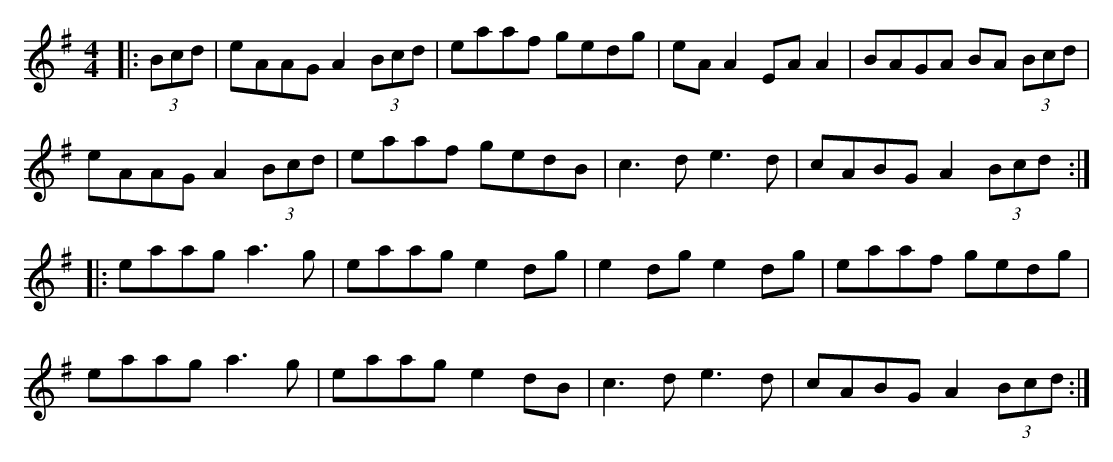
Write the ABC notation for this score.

X:1
M:4/4
K:Ador
|:(3Bcd|eAAG A2 (3Bcd|eaaf gedg|eA A2 EA A2|BAGA BA (3Bcd|
eAAG A2 (3Bcd|eaaf gedB|c3d e3d|cABG A2 (3Bcd:|
|:eaag a3g|eaag e2 dg|e2 dg e2 dg|eaaf gedg|
eaag a3g|eaag e2 dB|c3d e3d|cABG A2 (3Bcd:|
